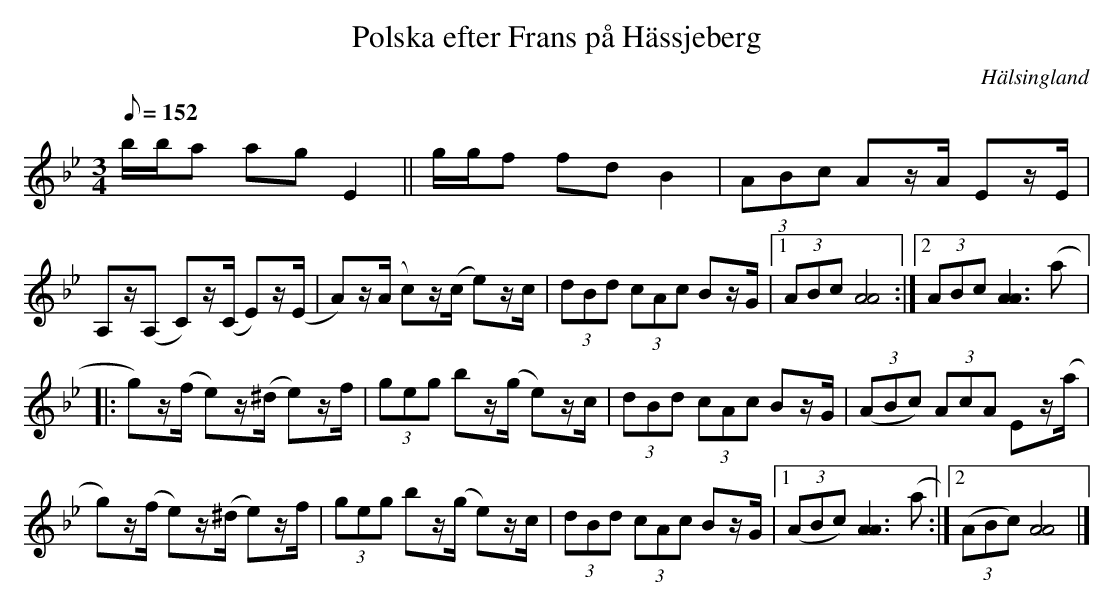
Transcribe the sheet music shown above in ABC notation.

X:1
T:Polska efter Frans på Hässjeberg
O:Hälsingland
M:3/4
L:1/8
Q:152
K:Bb
b/b/-a a-g E2||g/g/-f f-d B2|(3ABc Az/A/ Ez/E/|
A,z/(A, C)z/(C/ E)z/(E/|A)z/(A/ c)z/(c/ e)z/c/|(3dBd (3cAc Bz/G/|[1(3ABc [A4A4]:|[2(3ABc [A3A3](a|:!
g)z/(f/ e)z/(^d/ e)z/f/|(3geg bz/(g/ e)z/c/|(3dBd (3cAc Bz/G/|((3ABc) (3AcA Ez/(a/|!
g)z/(f/ e)z/(^d/ e)z/f/|(3geg bz/(g/ e)z/c/|(3dBd (3cAc Bz/G/|[1((3ABc) [A3A3](a:|[2((3ABc) [A4A4]|]
